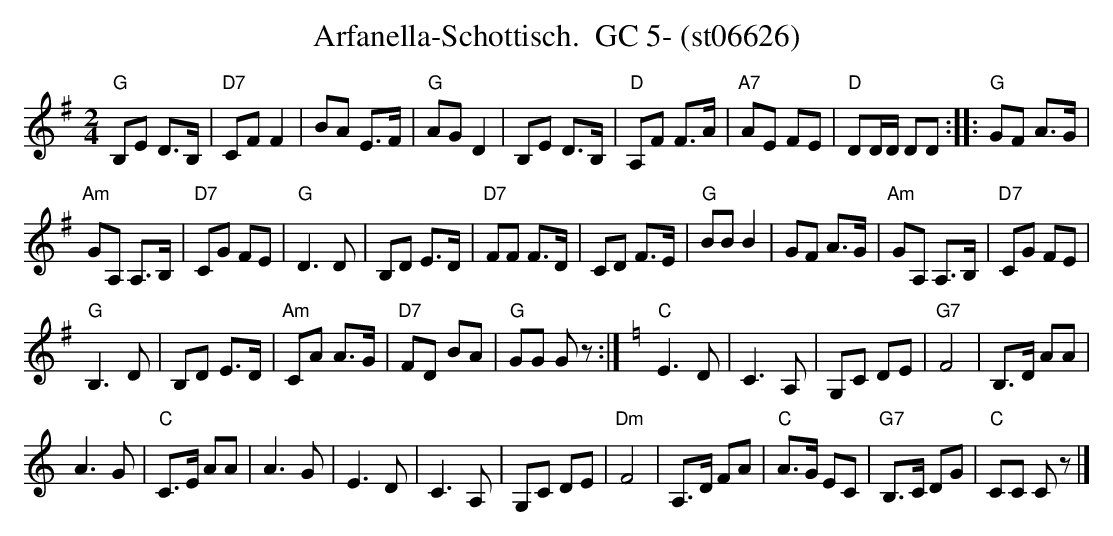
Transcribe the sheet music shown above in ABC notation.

X:1
T:Arfanella-Schottisch.  GC 5- (st06626)
M:2/4
L:1/8
K:G %%MIDI gchordon
"G"B,E D>B, | "D7"CFF2 | BA E>F | "G"AGD2 | B,E D>B, | "D"A,F F>A | "A7"AE FE | "D"DD/2D/2 DD :: "G"GF A>G |
"Am"GA, A,>B, | "D7"CG FE | "G"D3D | B,D E>D | "D7"FF F>D | CD F>E | "G"BBB2 | GF A>G | "Am"GA, A,>B, | "D7"CG FE |
"G"B,3D | B,D E>D | "Am"CA A>G | "D7"FD BA | "G"GG Gz :| [K:C] "C"E3D | C3A, | G,C DE | "G7"F4 | B,>D AA |
A3G | "C"C>E AA | A3G | E3D | C3A, | G,C DE | "Dm"F4 | A,>D FA | "C"A>G EC | "G7"B,>C DG | "C"CC Cz |]
